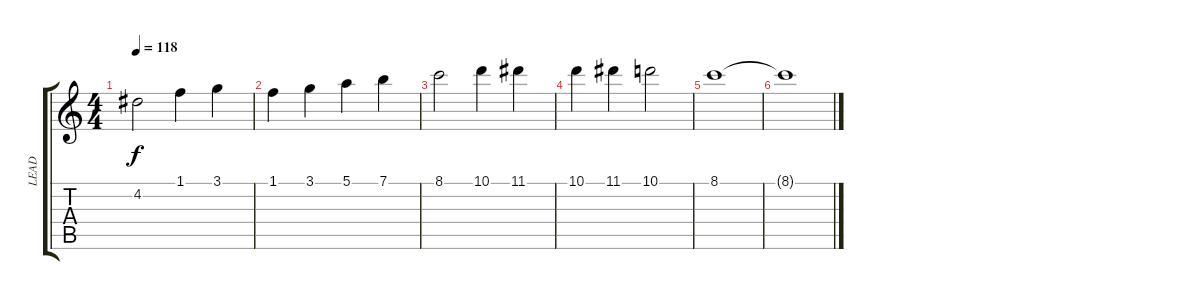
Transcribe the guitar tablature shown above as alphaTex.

\track ("LEAD" "LEAD") {instrument electricguitarjazz}
\staff {score tabs}
\tuning (E4 B3 G3 D3 A2 E2) {hide}
\ts (4 4)
\tempo 118
\clef g2
\ks c
4.2.2{dy f} 1.1.4 3.1.4 |
1.1.4 3.1.4 5.1.4 7.1.4 |
8.1.2 10.1.4 11.1.4 |
10.1.4 11.1.4 10.1.2 |
8.1.1 |
8.1{t}.1
